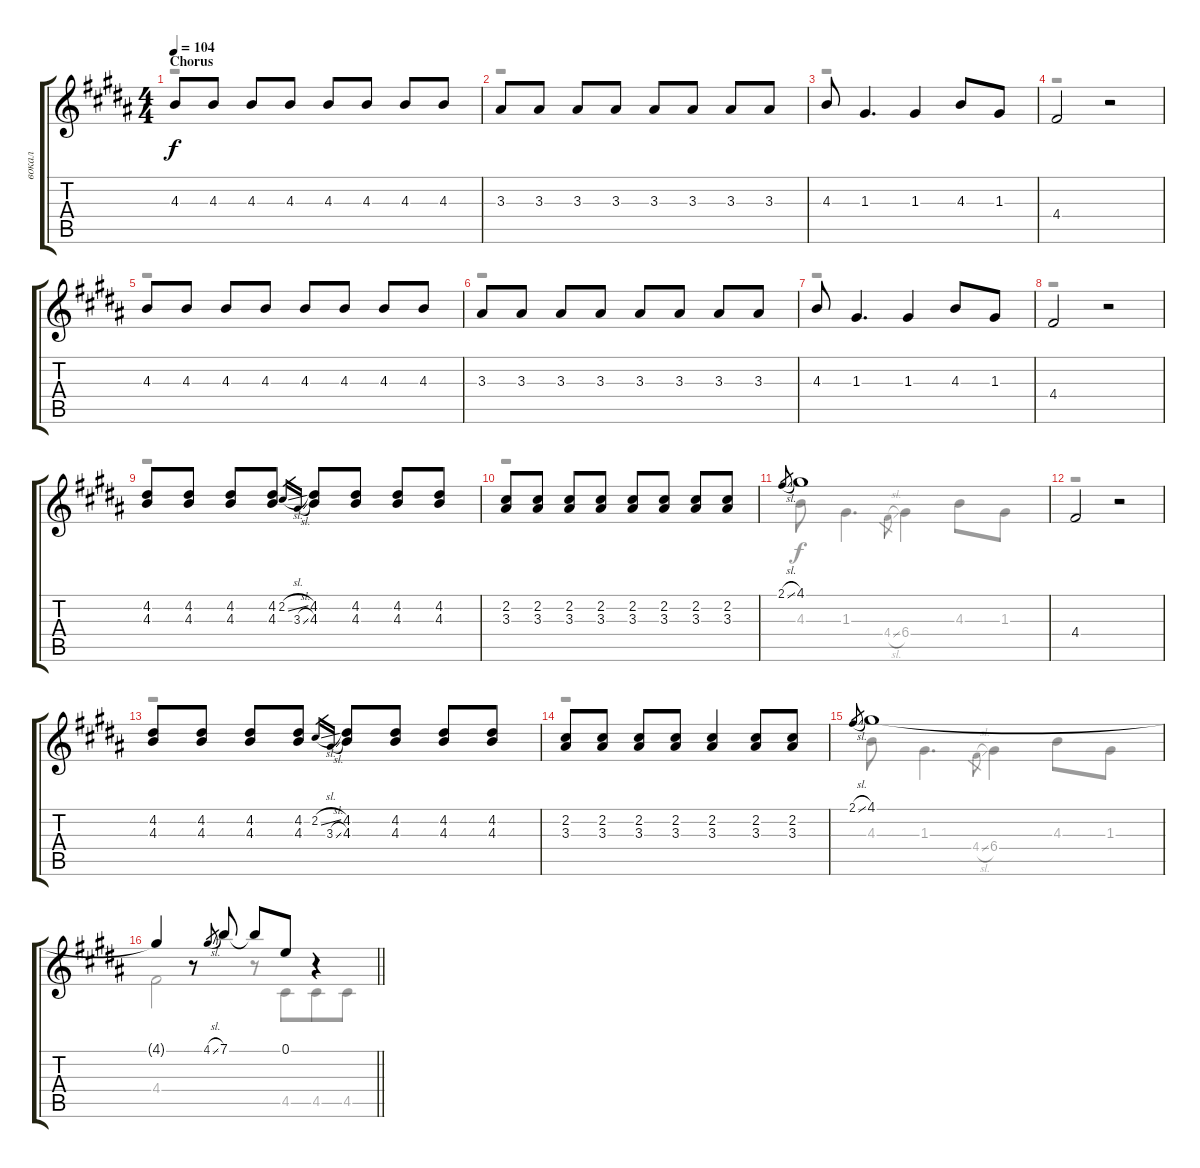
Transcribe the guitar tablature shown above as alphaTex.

\track ("вокал" "вокал") {instrument electricguitarjazz}
\staff {score tabs}
\tuning (E4 B3 G3 D3 A2 E2) {hide}
\voice
\ts (4 4)
\section ("" "Chorus")
\tempo 104
\clef g2
\ks b
4.3.8{dy f} 4.3.8 4.3.8 4.3.8 4.3.8 4.3.8 4.3.8 4.3.8 |
3.3.8 3.3.8 3.3.8 3.3.8 3.3.8 3.3.8 3.3.8 3.3.8 |
4.3.8 1.3.4{d} 1.3.4 4.3.8 1.3.8 |
4.4.2 r.2 |
4.3.8 4.3.8 4.3.8 4.3.8 4.3.8 4.3.8 4.3.8 4.3.8 |
3.3.8 3.3.8 3.3.8 3.3.8 3.3.8 3.3.8 3.3.8 3.3.8 |
4.3.8 1.3.4{d} 1.3.4 4.3.8 1.3.8 |
4.4.2 r.2 |
(4.2 4.3).8 (4.2 4.3).8 (4.2 4.3).8 (4.2 4.3).8 2.2{sl}.16{gr} 3.3{sl}.16{gr} (4.2 4.3).8 (4.2 4.3).8 (4.2 4.3).8 (4.2 4.3).8 |
(2.2 3.3).8 (2.2 3.3).8 (2.2 3.3).8 (2.2 3.3).8 (2.2 3.3).8 (2.2 3.3).8 (2.2 3.3).8 (2.2 3.3).8 |
2.1{sl}.8{gr} 4.1.1 |
4.4.2 r.2 |
(4.2 4.3).8 (4.2 4.3).8 (4.2 4.3).8 (4.2 4.3).8 2.2{sl}.16{gr} 3.3{sl}.16{gr} (4.2 4.3).8 (4.2 4.3).8 (4.2 4.3).8 (4.2 4.3).8 |
(2.2 3.3).8 (2.2 3.3).8 (2.2 3.3).8 (2.2 3.3).8 (2.2 3.3).4 (2.2 3.3).8 (2.2 3.3).8 |
2.1{sl}.8{gr} 4.1.1 |
\barLineRight lightlight
4.1{t}.4 r.8 4.1{sl}.8{gr} 7.1.8 7.1{t}.8 0.1.8 r.4
\voice
\clef g2
\ottava regular
\simile none
\ks b
r.1{dy f} |
r.1 |
r.1 |
r.1 |
r.1 |
r.1 |
r.1 |
r.1 |
r.1 |
r.1 |
4.3.8 1.3.4{d} 4.4{sl}.8{gr} 6.4.4 4.3.8 1.3.8 |
r.1 |
r.1 |
r.1 |
4.3.8 1.3.4{d} 4.4{sl}.8{gr} 6.4.4 4.3.8 1.3.8 |
\barLineRight lightlight
4.4.2 r.8 4.5.8{beam merge} 4.5.8 4.5.8
